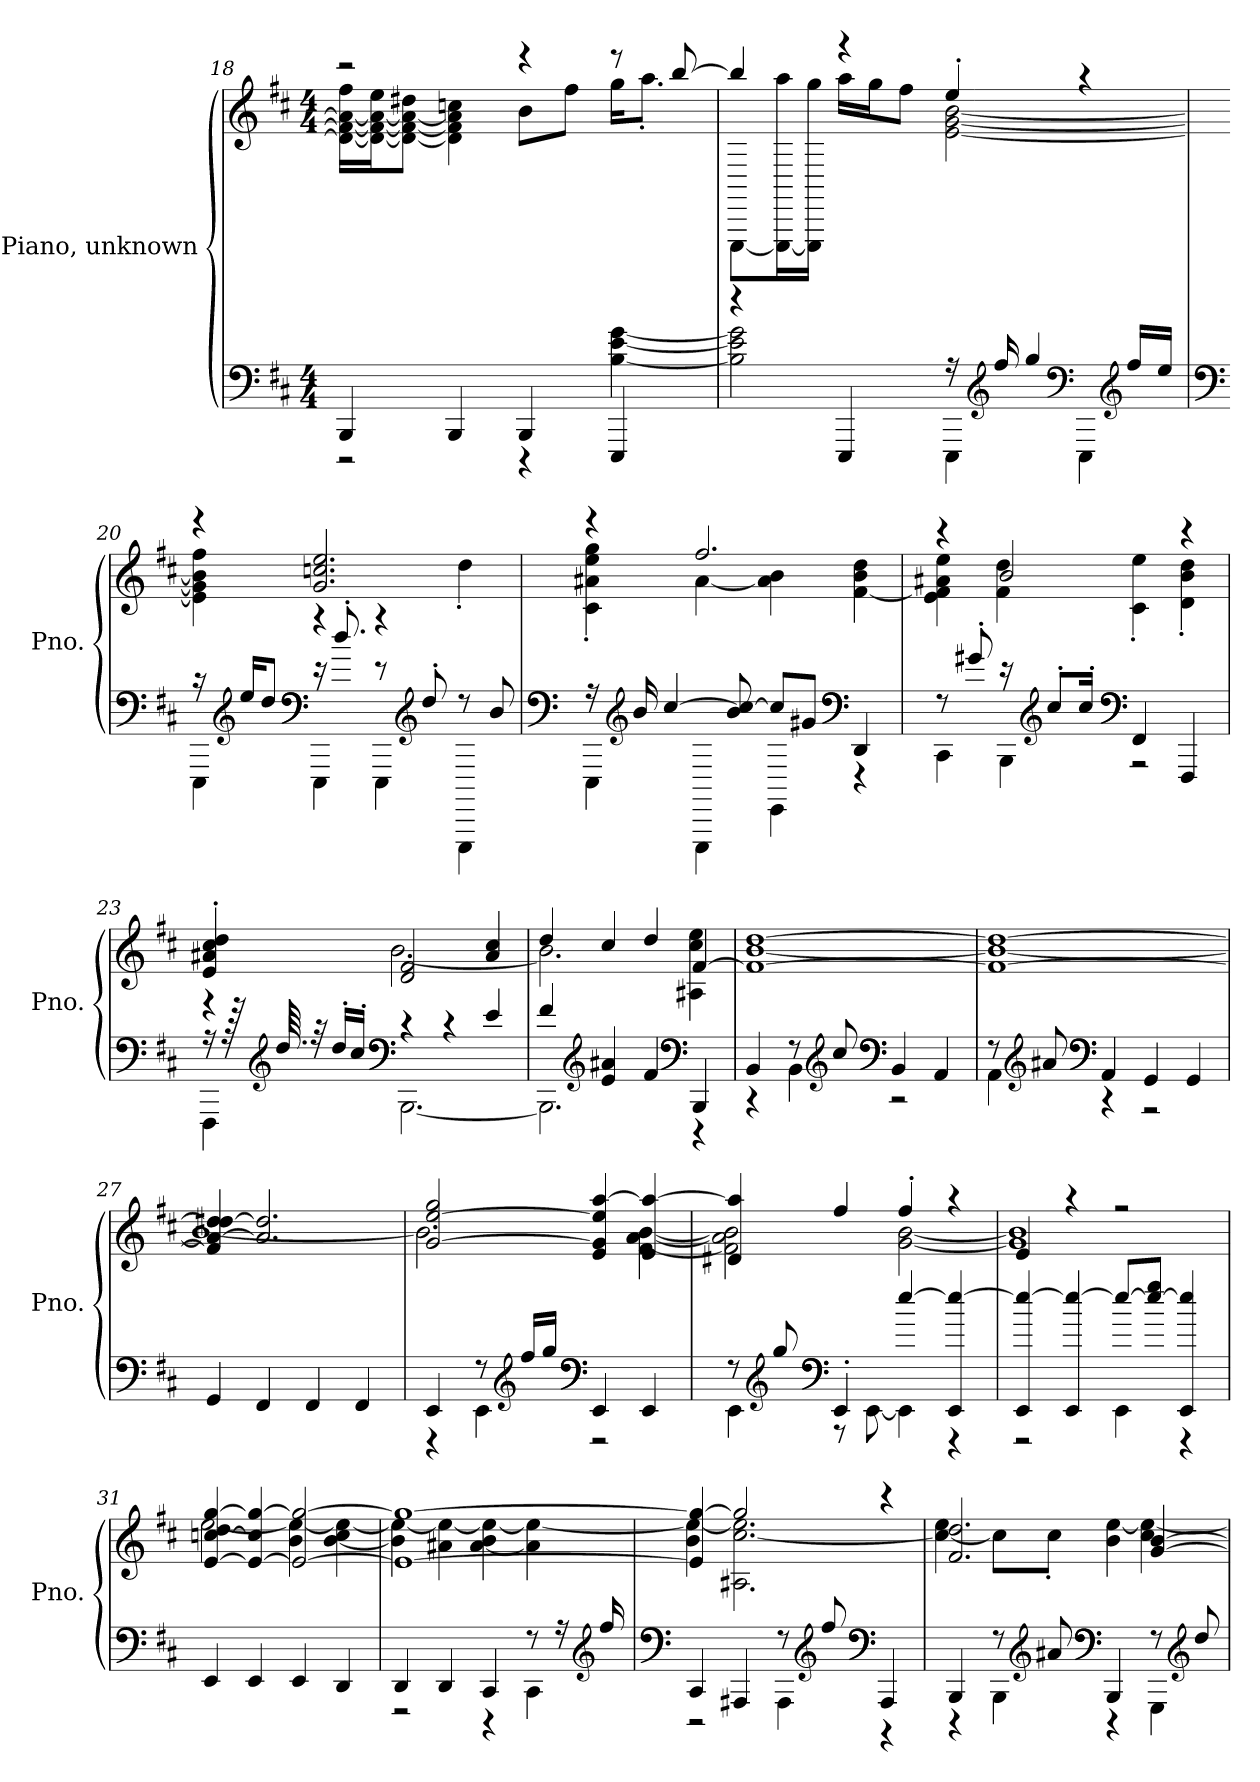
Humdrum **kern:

**kern	**kern
*part1	*part1
*staff2	*staff1
*I"Piano, unknown	*
*I'Pno.	*
*clefF4	*clefG2
*k[f#c#]	*k[f#c#]
*M4/4	*M4/4
=18	=18
*^	*^
4BBB/	2r	2r	16d#\_ 16f#\_ 16a\_ 16ff#\LL
.	.	.	16d#\_ 16f#\_ 16a\_ 16ee\J
.	.	.	8d#\_ 8f#\_ 8a\_ 8dd#X\J
4BBB/	.	.	4d#\] 4f#\] 4a\] 4ccn\
4BBB/	4r	4r	8b\L
.	.	.	8ff#\J
4EEE/	[4B\ [4e\ [4g\	8r	16gg\KL
.	.	.	8.aa'\J
.	.	[8bb/	.
!!LO:LB:g=z	!!
=19	=19	=19	=19
4r	2B\] 2e\] 2g\]	4bb/]	[8EEE\L
.	.	.	16EEE\_ 16aa\L
.	.	.	16EEE\] 16gg\JJ
4EEE/	.	4r	16aa\LL
.	.	.	16gg\J
.	.	.	8ff#\J
16r	4EEE\	4ee'/	[2e\ [2g\ [2b\
*clefG2	*	*	*
16ff#/	.	.	.
4gg/	.	.	.
*clefF4	*	*	*
.	4EEE\	4r	.
*clefG2	*	*	*
16ff#/LL	.	.	.
16ee/JJ	.	.	.
=20	=20	=20	=20
*clefF4	*	*	*
16r	4EEE\	4r	4e\] 4g\] 4b\] 4ff#\
*clefG2	*	*	*
16ee/KL	.	.	.
8dd/J	.	.	.
*clefF4	*	*	*
16r	4EEE\	2.g/ 2.ccn/ 2.ee/	4r
8.dd'/	.	.	.
8r	4EEE\	.	4r
*clefG2	*	*	*
8dd'/	.	.	.
8r	4EEE\	.	4dd'\
8b/	.	.	.
!!LO:PB:g=z	!!
=21	=21	=21	=21
*clefF4	*	*	*
16r	4EEE\	4r	4c#\' 4a#X\' 4ee\' 4gg\'
*clefG2	*	*	*
16b/	.	.	.
[4cc#/	.	.	.
.	4EEE\	2.ff#/	[4a#\
8b/ 8cc#/_	.	.	.
8cc#/L]	4EE\	.	4a#\] 4b\
8g#X/J	.	.	.
*clefF4	*	*	*
4DD/	4r	.	[4f#\ 4b\ 4dd\
=22	=22	=22	=22
8r	4CC#\	4r	4e\ 4f#\] 4a#X\ 4ee\
8g#X'/	.	.	.
16r	4BBB\	2b/	4f#\ 4dd\
*clefG2	*	*	*
8cc#'/L	.	.	.
16cc#'/Jk	.	.	.
*clefF4	*	*	*
4FF#/	2r	.	4c#\' 4ee\'
4FFF#/	.	4r	4d\' 4b\' 4dd\'
=23	=23	=23	=23
16r	4FFF#\	4e/' 4a#X/' 4cc#/' 4dd/'	4r
128r	.	.	.
*clefG2	*	*	*
64.dd/	.	.	.
32r	.	.	.
16dd'/LL	.	.	.
16cc#'/JJ	.	.	.
*clefF4	*	*	*
4r	[2.BBB\	2d/ 2f#/	[2.b\
4r	.	.	.
4e/	.	4a#/ 4cc#/	.
!!LO:LB:g=z	!!
=24	=24	=24	=24
4f#/	2.BBB\]	4dd/	2.b\]
*clefG2	*	*	*
4e/ 4a#X/	.	4cc#/	.
4f#/	.	4dd/	.
*clefF4	*	*	*
4BBB/	4r	[4f#/	4A#X\ 4cc#\ 4ee\
=25	=25	=25	=25
4BB/	4r	1f#_ [1dd	[1b
8r	4BB\	.	.
*clefG2	*	*	*
8cc#/	.	.	.
*clefF4	*	*	*
4BB/	2r	.	.
4AA/	.	.	.
=26	=26	=26	=26
8r	4AA\	1f#_ 1dd_	1b_
*clefG2	*	*	*
8a#X/	.	.	.
*clefF4	*	*	*
4AA/	4r	.	.
4GG/	2r	.	.
4GG/	.	.	.
*v	*v	*	*
=27	=27	=27
4GG/	4f#/] [4a/ 4dd/] [4dd#X/	1b_
4FF#/	2.a/] 2.dd#/]	.
4FF#/	.	.
4FF#/	.	.
!!LO:LB:g=z	!!
=28	=28	=28
*^	*	*
4EE/	4r	[2g/ [2ee/ 2gg/	2.b\]
8r	4EE\	.	.
*clefG2	*	*	*
16ff#/LL	.	.	.
16gg/JJ	.	.	.
*clefF4	*	*	*
4EE/	2r	4e/ 4g/] 4ee/] [4aa/	.
4EE/	.	4e/ 4aa/_	[4f#\ [4a\ [4b\
=29	=29	=29	=29
8r	4EE\	4d#X/ 4aa/]	2f#\] 2a\] 2b\]
*clefG2	*	*	*
8gg/	.	.	.
*clefF4	*	*	*
4EE'/	8r	4ff#/	.
.	[8EE\	.	.
[4ee/	4EE\]	4ff#'/	[2g\ [2b\
4EE/ 4ee/_	4r	4r	.
=30	=30	=30	=30
4EE/ 4ee/_	2r	4e/	1g] 1b]
4EE/ 4ee/_	.	4r	.
8ee/L_	4EE\	2r	.
8ee/_ 8gg/J	.	.	.
4EE/ 4ee/]	4r	.	.
*v	*v	*	*
=31	=31	=31
4EE/	[4e/ [4ccn/ 4dd/ [4gg/	[2ee\
4EE/	4e/_ 4cc/] 4gg/_	.
4EE/	2e/_ 2gg/_	4b\ 4ee\_
4DD/	.	[4b\ 4cc\ 4ee\_
!!LO:LB:g=z	!!
=32	=32	=32
*^	*	*
4DD/	2r	1e_ 1gg_	4b\] 4ee\_
4DD/	.	.	4a#X\ 4ee\_
4CC#/	4r	.	[4a#\ 4b\ 4ee\_
8r	4CC#\	.	4a#\] 4ee\_
16r	.	.	.
*clefG2	*	*	*
16ff#/	.	.	.
=33	=33	=33	=33
*clefF4	*	*	*
4CC#/	2r	4e/] 4gg/_	4b\ 4ee\_
4AAA#X/	.	2gg/]	2.A#X\ [2.cc#\ 2.ee\]
8r	4AAA#\	.	.
*clefG2	*	*	*
8ff#/	.	.	.
*clefF4	*	*	*
4AAA#/	4r	4r	.
=34	=34	=34	=34
4BBB/	4r	2.f#/ 2.dd/	4cc#\_ 4ee\
8r	4BBB\	.	8cc#\L]
*clefG2	*	*	*
8a#X/	.	.	8cc#'\J
*clefF4	*	*	*
4BBB/	4r	.	4b\ [4ee\
8r	4GGG\	[4g/ [4b/	4cc#\ 4ee\_
*clefG2	*	*	*
8dd/	.	.	.
*v	*v	*	*
*	*v	*v
=	=
*-	*-
